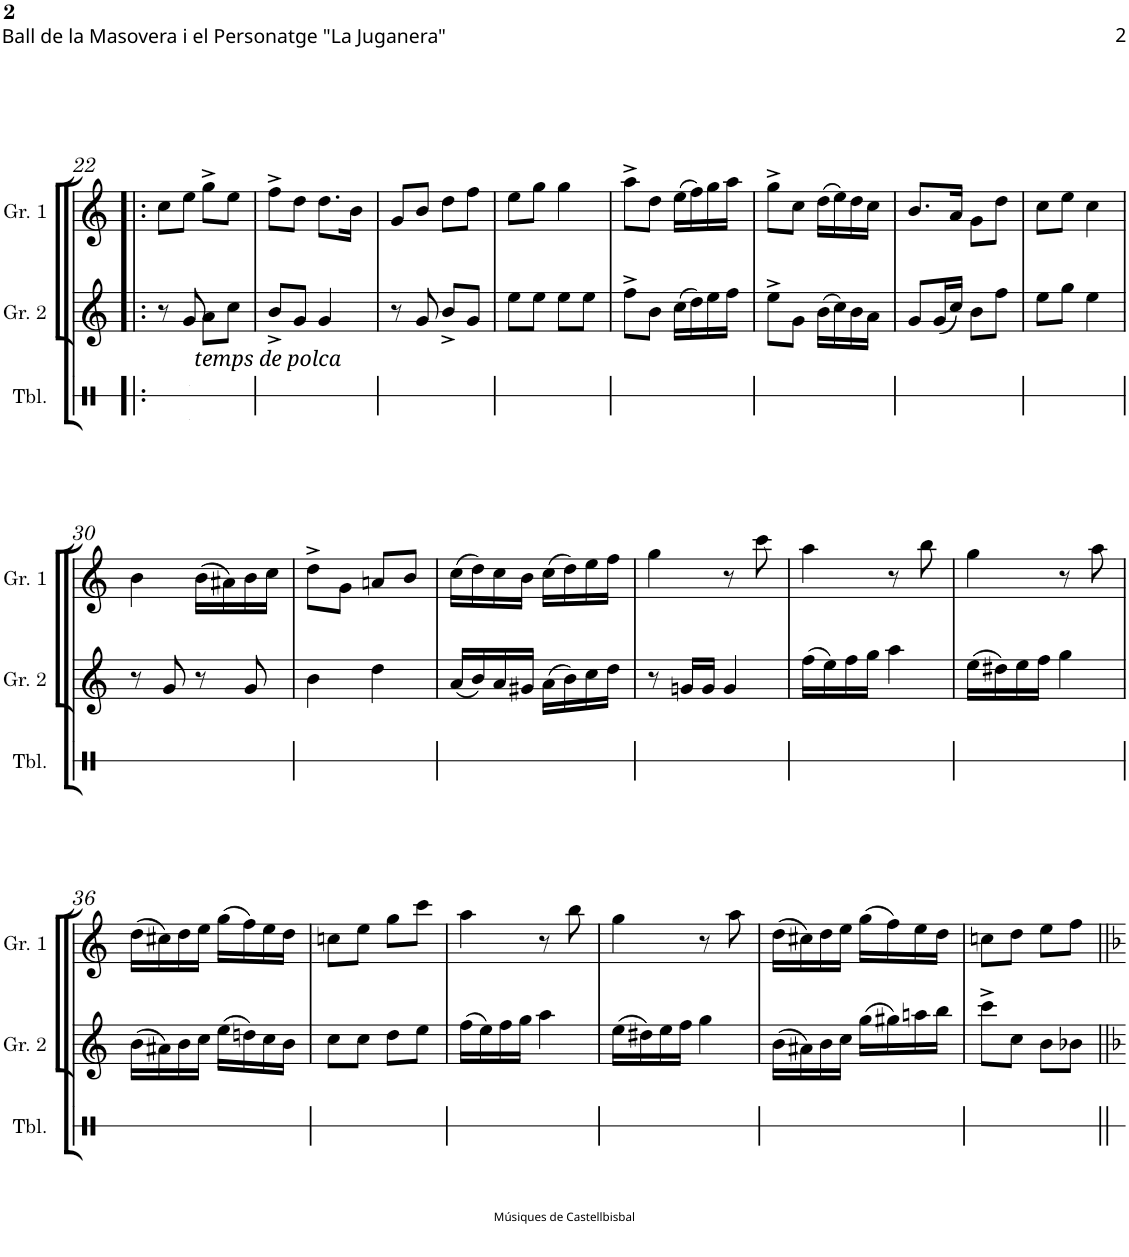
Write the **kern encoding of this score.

**kern	**kern	**kern
*part3	*part2	*part1
*staff3	*staff2	*staff1
*I"Timbal	*I"Gralla 2	*I"Gralla 1
*I'Tbl.	*I'Gr. 2	*I'Gr. 1
!!LO:PB:g=z
*clefX	*clefG2	*clefG2
*k[]	*k[]	*k[]
*M2/4	*M2/4	*M2/4
=22!|:	=22!|:	=22!|:
*^	*	*
*	*^	*	*
2ryy	8ryy	8.ryy	8r	8cc\L
.	32ryy	.	8g/	8ee\J
!	!LO:TX:b:t=.	!	!	!
!	!LO:TX:a:t=.	!	!	!
.	4ryy	.	.	.
!	!	!LO:TX:a:i:t=temps de polca	!	!
.	.	4ryy	.	.
.	.	.	8a\L	8gg^\L
.	.	.	8cc\J	8ee\J
.	16.ryy	.	.	.
.	.	16ryy	.	.
*v	*v	*v	*	*
=23	=23	=23
2ryy	8b^/L	8ff^\L
.	8g/J	8dd\J
.	4g/	8.dd\L
.	.	16b\Jk
=24	=24	=24
2ryy	8r	8g/L
.	8g/	8b/J
.	8b^/L	8dd\L
.	8g/J	8ff\J
=25	=25	=25
2ryy	8ee\L	8ee\L
.	8ee\J	8gg\J
.	8ee\L	4gg\
.	8ee\J	.
=26	=26	=26
2ryy	8ff^\L	8aa^\L
.	8b\J	8dd\J
.	(>16cc\LL	(>16ee\LL
.	16dd\)	16ff\)
.	16ee\	16gg\
.	16ff\JJ	16aa\JJ
=27	=27	=27
2ryy	8ee^\L	8gg^\L
.	8g\J	8cc\J
.	(>16b\LL	(>16dd\LL
.	16cc\)	16ee\)
.	16b\	16dd\
.	16a\JJ	16cc\JJ
=28	=28	=28
2ryy	8g/L	8.b/L
.	(<16g/L	.
.	16cc/JJ)	16a/Jk
.	8b\L	8g\L
.	8ff\J	8dd\J
=29	=29	=29
2ryy	8ee\L	8cc\L
.	8gg\J	8ee\J
.	4ee\	4cc\
!!LO:LB:g=z
=30	=30	=30
2ryy	8r	4b\
.	8g/	.
.	8r	(>16b\LL
.	.	16a#X\)
.	8g/	16b\
.	.	16cc\JJ
=31	=31	=31
2ryy	4b\	8dd^\L
.	.	8g\J
.	4dd\	8an/L
.	.	8b/J
=32	=32	=32
2ryy	(<16a/LL	(>16cc\LL
.	16b/)	16dd\)
.	16a/	16cc\
.	16g#X/JJ	16b\JJ
.	(>16a\LL	(>16cc\LL
.	16b\)	16dd\)
.	16cc\	16ee\
.	16dd\JJ	16ff\JJ
=33	=33	=33
2ryy	8r	4gg\
.	16gn/LL	.
.	16g/JJ	.
.	4g/	8r
.	.	8ccc\
=34	=34	=34
2ryy	(>16ff\LL	4aa\
.	16ee\)	.
.	16ff\	.
.	16gg\JJ	.
.	4aa\	8r
.	.	8bb\
=35	=35	=35
2ryy	(>16ee\LL	4gg\
.	16dd#X\)	.
.	16ee\	.
.	16ff\JJ	.
.	4gg\	8r
.	.	8aa\
!!LO:LB:g=z
=36	=36	=36
2ryy	(>16b\LL	(>16dd\LL
.	16a#X\)	16cc#X\)
.	16b\	16dd\
.	16cc\JJ	16ee\JJ
.	(>16ee\LL	(>16gg\LL
.	16ddn\)	16ff\)
.	16cc\	16ee\
.	16b\JJ	16dd\JJ
=37	=37	=37
2ryy	8cc\L	8ccn\L
.	8cc\J	8ee\J
.	8dd\L	8gg\L
.	8ee\J	8ccc\J
=38	=38	=38
2ryy	(>16ff\LL	4aa\
.	16ee\)	.
.	16ff\	.
.	16gg\JJ	.
.	4aa\	8r
.	.	8bb\
=39	=39	=39
2ryy	(>16ee\LL	4gg\
.	16dd#X\)	.
.	16ee\	.
.	16ff\JJ	.
.	4gg\	8r
.	.	8aa\
=40	=40	=40
2ryy	(>16b\LL	(>16dd\LL
.	16a#X\)	16cc#X\)
.	16b\	16dd\
.	16cc\JJ	16ee\JJ
.	(>16gg\LL	(>16gg\LL
.	16gg#X\)	16ff\)
.	16aan\	16ee\
.	16bb\JJ	16dd\JJ
=41	=41	=41
2ryy	8ccc^\L	8ccn\L
.	8cc\J	8dd\J
.	8b\L	8ee\L
.	8b-X\J	8ff\J
=||	=||	=||
*-	*-	*-
